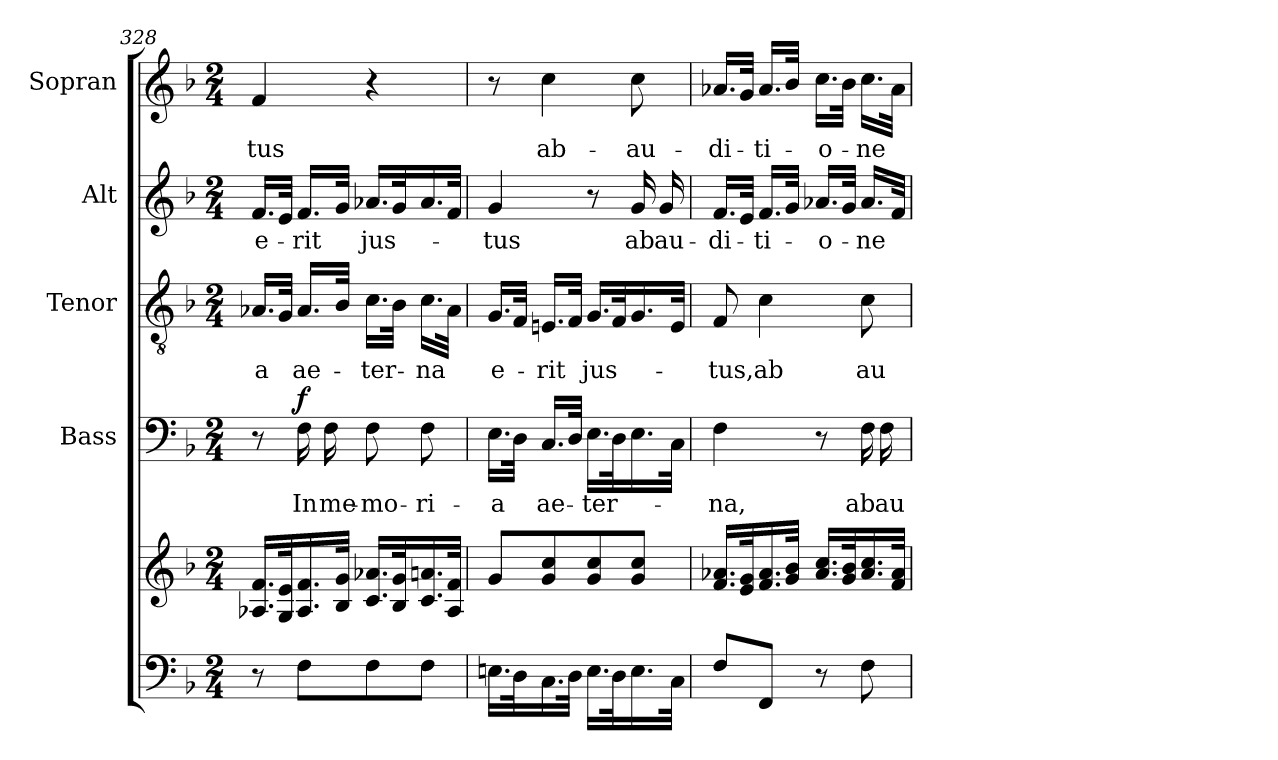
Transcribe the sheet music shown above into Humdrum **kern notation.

**kern	**kern	**kern	**text	**dynam	**kern	**text	**kern	**text	**kern	**text
*part5	*part5	*part4	*part4	*part4	*part3	*part3	*part2	*part2	*part1	*part1
*staff6	*staff5	*staff4	*staff4	*staff4	*staff3	*staff3	*staff2	*staff2	*staff1	*staff1
*	*	*I"Bass	*	*	*I"Tenor	*	*I"Alt	*	*I"Sopran	*
*	*	*I'B.	*	*	*I'T.	*	*I'A.	*	*I'S.	*
*clefF4	*clefG2	*clefF4	*	*	*clefGv2	*	*clefG2	*	*clefG2	*
*k[b-]	*k[b-]	*k[b-]	*	*	*k[b-]	*	*k[b-]	*	*k[b-]	*
*F:	*F:	*F:	*	*	*F:	*	*F:	*	*F:	*
*M2/4	*M2/4	*M2/4	*	*	*M2/4	*	*M2/4	*	*M2/4	*
=328	=328	=328	=328	=328	=328	=328	=328	=328	=328	=328
!	!	!	!	!	!	!LO:LY:b	!	!LO:LY:b	!	!LO:LY:b
8r	16.A-X/ 16.f/LL	8r	.	.	16.A-X/LL	-a	16.f/LL	e-	4f/	-tus
.	32G/ 32e/k	.	.	.	32G/JJk	.	32e/JJk	.	.	.
!	!	!	!LO:LY:b	!LO:DY:a	!	!LO:LY:b	!	!LO:LY:b	!	!
8F\L	16.A-/ 16.f/	16F\	In	f	16.A-/LL	ae-	16.f/LL	-rit	.	.
!	!	!	!LO:LY:b	!	!	!	!	!	!	!
.	.	16F\	me-	.	.	.	.	.	.	.
.	32B-/ 32g/JJk	.	.	.	32B-/JJk	.	32g/JJk	.	.	.
!	!	!	!LO:LY:b	!	!	!LO:LY:b	!	!LO:LY:b	!	!
8F\	16.c/ 16.a-X/LL	8F\	-mo-	.	16.c\LL	-ter-	16.a-X/LL	jus-	4r	.
.	32B-/ 32g/k	.	.	.	32B-\JJk	.	32g/k	.	.	.
!	!	!	!LO:LY:b	!	!	!LO:LY:b	!	!	!	!
8F\J	16.c/ 16.a/	8F\	-ri-	.	16.c\LL	-na	16.a-/	.	.	.
.	32A-/ 32f/JJk	.	.	.	32A-\JJk	.	32f/JJk	.	.	.
=329	=329	=329	=329	=329	=329	=329	=329	=329	=329	=329
!	!	!	!LO:LY:b	!	!	!LO:LY:b	!	!LO:LY:b	!	!
16.En\LL	8g/L	16.E\LL	-a	.	16.G/LL	e-	4g/	-tus	8r	.
32D\k	.	32D\JJk	.	.	32F/JJk	.	.	.	.	.
!	!	!	!LO:LY:b	!	!	!LO:LY:b	!	!	!	!LO:LY:b
16.C\	8g/ 8cc/	16.C/LL	ae-	.	16.En/LL	-rit	.	.	4cc\	ab-
32D\JJk	.	32D/JJk	.	.	32F/JJk	.	.	.	.	.
!	!	!	!LO:LY:b	!	!	!LO:LY:b	!	!	!	!
16.E\LL	8g/ 8cc/	16.E\LL	-ter-	.	16.G/LL	jus-	8r	.	.	.
32D\k	.	32D\k	.	.	32F/k	.	.	.	.	.
!	!	!	!	!	!	!	!	!LO:LY:b	!	!LO:LY:b
16.E\	8g/ 8cc/J	16.E\	.	.	16.G/	.	16g/	ab	8cc\	-au-
!	!	!	!	!	!	!	!	!LO:LY:b	!	!
.	.	.	.	.	.	.	16g/	au-	.	.
32C\JJk	.	32C\JJk	.	.	32E/JJk	.	.	.	.	.
=330	=330	=330	=330	=330	=330	=330	=330	=330	=330	=330
!	!	!	!LO:LY:b	!	!	!LO:LY:b	!	!LO:LY:b	!	!LO:LY:b
8F/L	16.f/ 16.a-X/LL	4F\	-na,	.	8F/	-tus,	16.f/LL	-di-	16.a-X/LL	-di-
.	32e/ 32g/k	.	.	.	.	.	32e/JJk	.	32g/JJk	.
!	!	!	!	!	!	!LO:LY:b	!	!LO:LY:b	!	!LO:LY:b
8FF/J	16.f/ 16.a-/	.	.	.	4c\	ab	16.f/LL	-ti-	16.a-/LL	-ti-
.	32g/ 32b-/JJk	.	.	.	.	.	32g/JJk	.	32b-/JJk	.
!	!	!	!	!	!	!	!	!LO:LY:b	!	!LO:LY:b
8r	16.a-/ 16.cc/LL	8r	.	.	.	.	16.a-X/LL	-o-	16.cc\LL	-o-
.	32g/ 32b-/k	.	.	.	.	.	32g/JJk	.	32b-\JJk	.
!	!	!	!LO:LY:b	!	!	!LO:LY:b	!	!LO:LY:b	!	!LO:LY:b
8F\	16.a-/ 16.cc/	16F\	ab	.	8c\	au-	16.a-/LL	-ne	16.cc\LL	-ne
!	!	!	!LO:LY:b	!	!	!	!	!	!	!
.	.	16F\	au-	.	.	.	.	.	.	.
.	32f/ 32a-/JJk	.	.	.	.	.	32f/JJk	.	32a-\JJk	.
=	=	=	=	=	=	=	=	=	=	=
*-	*-	*-	*-	*-	*-	*-	*-	*-	*-	*-
